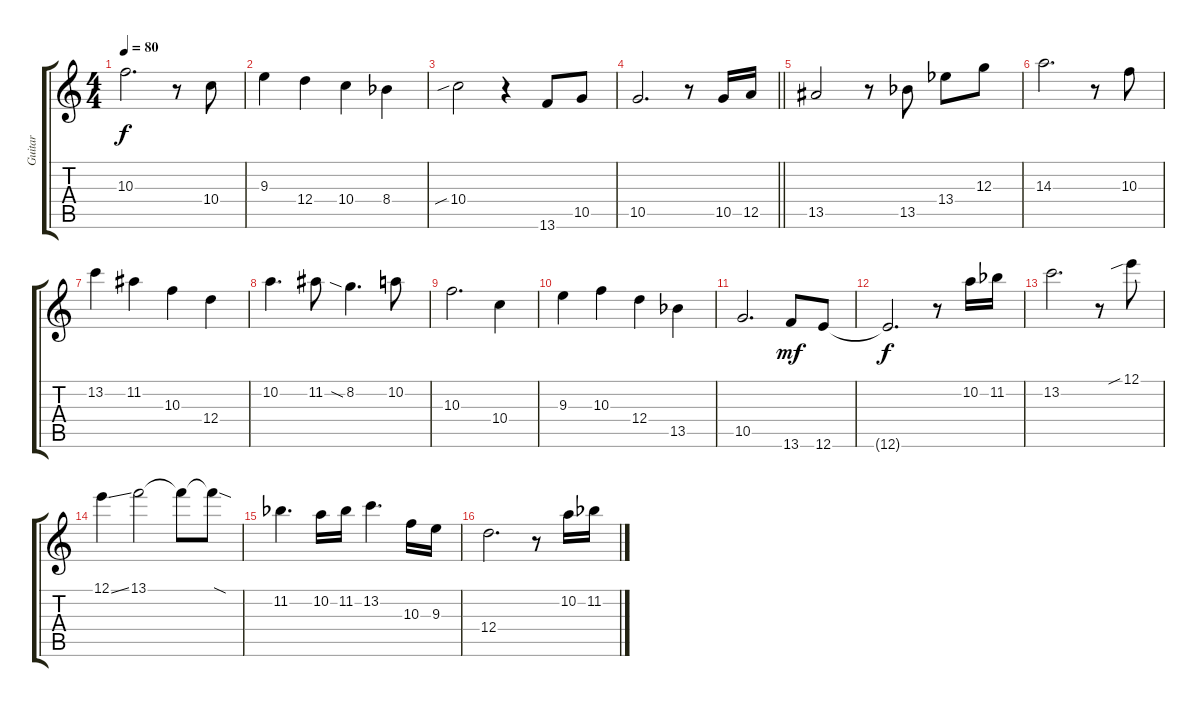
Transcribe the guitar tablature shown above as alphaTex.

\track ("Guitar " "Guitar ") {instrument electricguitarjazz}
\staff {score tabs}
\tuning (E4 B3 G3 D3 A2 E2) {hide}
\ts (4 4)
\tempo 80
\clef g2
\ks c
10.3.2{d dy f} r.8 10.4.8 |
9.3.4 12.4.4 10.4.4 8.4{acc b}.4 |
10.4{sib}.2 r.4 13.6.8 10.5.8 |
\barLineRight lightlight
10.5.2{d} r.8 10.5.16 12.5.16 |
13.5.2 r.8 13.5{acc b}.8 13.4{acc b}.8 12.3.8 |
14.3.2{d} r.8 10.3.8 |
13.2.4 11.2.4 10.3.4 12.4.4 |
10.2.4{d} 11.2.8 8.2{sia}.4{d} 10.2.8 |
10.3.2{d} 10.4.4 |
9.3.4 10.3.4 12.4.4 13.5{acc b}.4 |
10.5.2{d} 13.6.8{dy mf} 12.6.8 |
12.6{t}.2{d dy f} r.8 10.2.16 11.2{acc b}.16 |
13.2.2{d} r.8 12.1{sib}.8 |
12.1{ss}.4 13.1.2 13.1{t}.8 13.1{sod t}.8 |
11.2{acc b}.4{d} 10.2.16 11.2{acc b}.16 13.2.4{d} 10.3.16 9.3.16 |
12.4.2{d} r.8 10.2.16 11.2{acc b}.16
